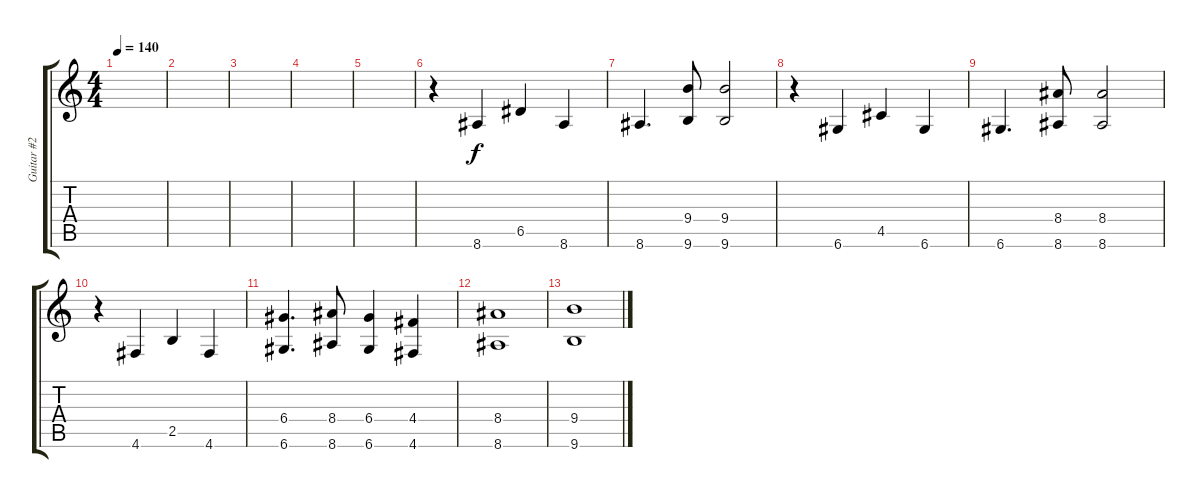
\track ("Guitar #2" "Guitar #2") {instrument acousticguitarsteel}
\staff {score tabs}
\tuning (E4 B3 G3 D3 A2 D2) {hide}
\ts (4 4)
\tempo 140
\clef g2
\ks c
|
|
|
|
|
r.4 8.6.4 6.5.4 8.6.4 |
8.6.4{d} (9.4 9.6).8 (9.4 9.6).2 |
r.4 6.6.4 4.5.4 6.6.4 |
6.6.4{d} (8.4 8.6).8 (8.4 8.6).2 |
r.4 4.6.4 2.5.4 4.6.4 |
(6.4 6.6).4{d} (8.4 8.6).8 (6.4 6.6).4 (4.4 4.6).4 |
(8.4 8.6).1 |
(9.4 9.6).1
